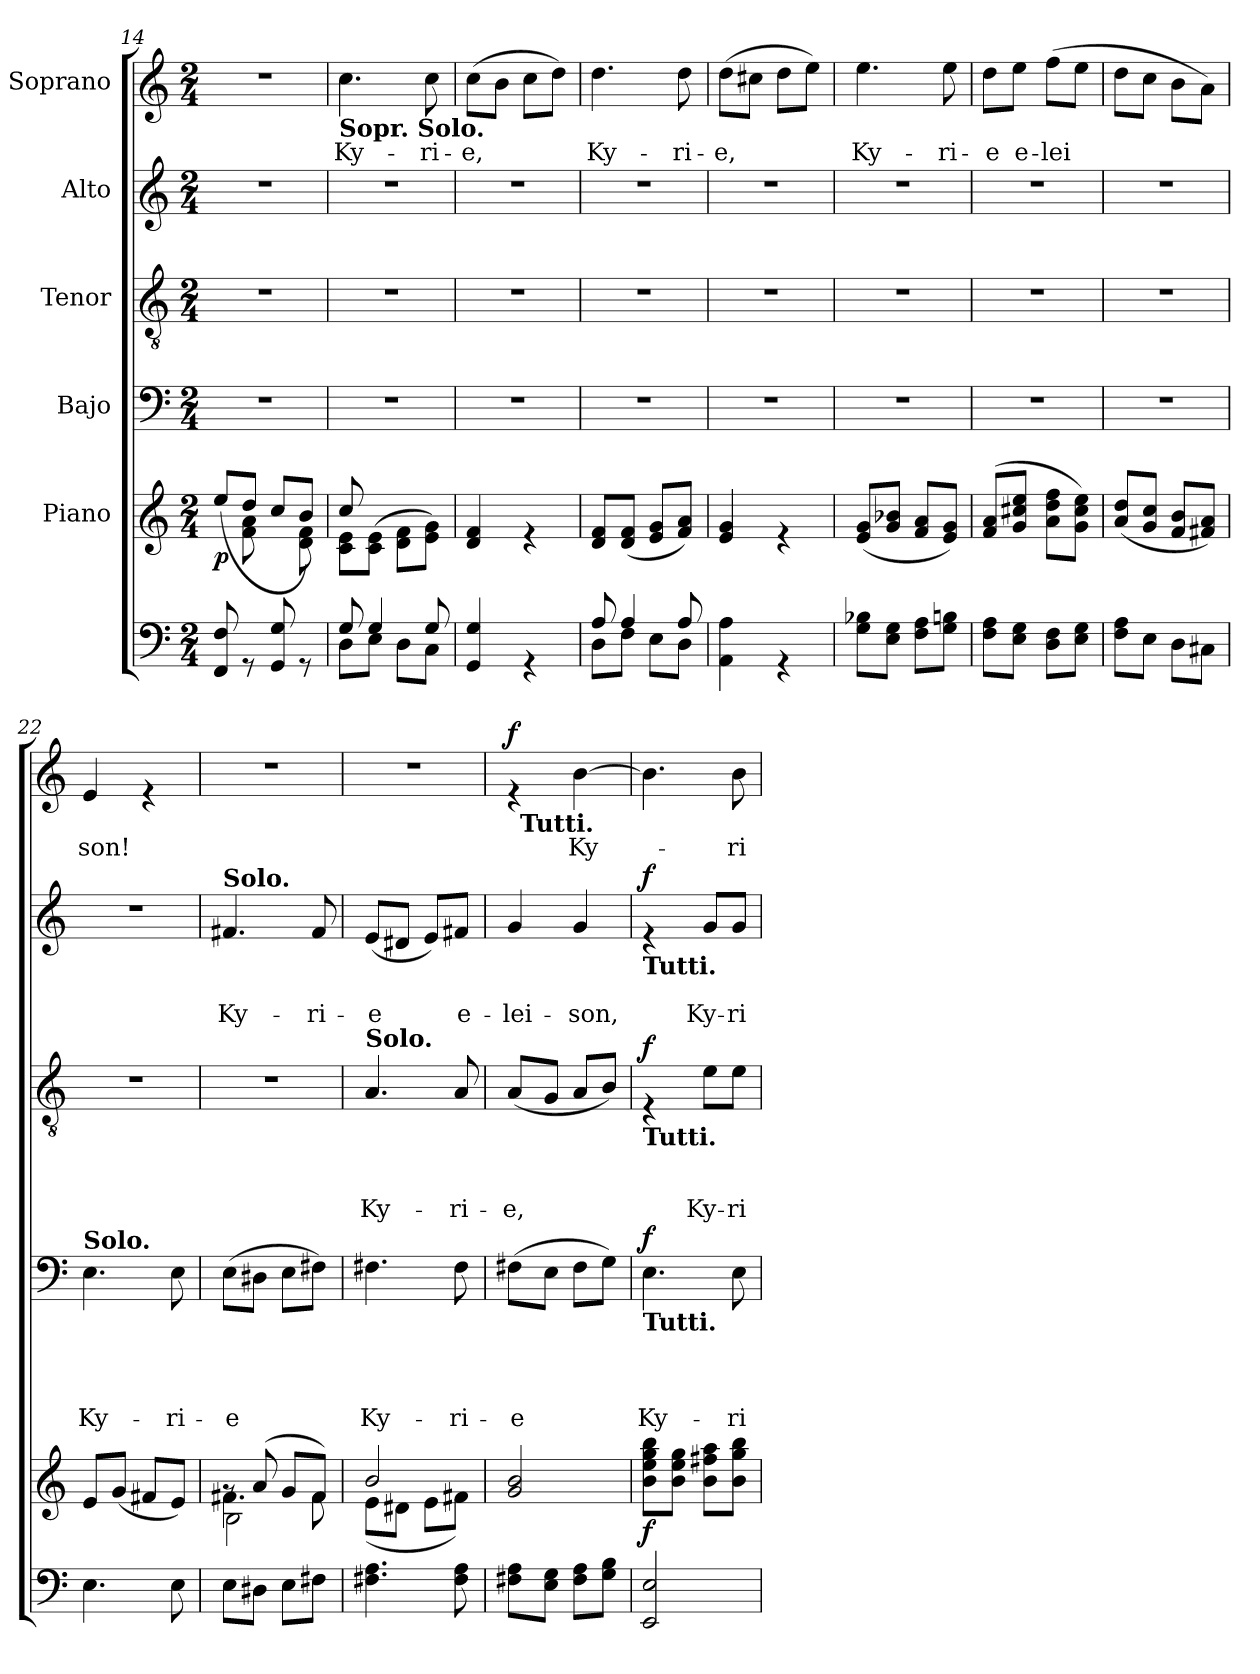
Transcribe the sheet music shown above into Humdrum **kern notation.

**kern	**dynam	**kern	**dynam	**kern	**text	**text	**text	**text	**dynam	**kern	**text	**text	**text	**dynam	**kern	**text	**text	**dynam	**kern	**text	**dynam
*part6	*part6	*part5	*part5	*part4	*part4	*part4	*part4	*part4	*part4	*part3	*part3	*part3	*part3	*part3	*part2	*part2	*part2	*part2	*part1	*part1	*part1
*staff6	*staff6	*staff5	*staff5	*staff4	*staff4	*staff4	*staff4	*staff4	*staff4	*staff3	*staff3	*staff3	*staff3	*staff3	*staff2	*staff2	*staff2	*staff2	*staff1	*staff1	*staff1
*	*	*I"Piano	*	*I"Bajo	*	*	*	*	*	*I"Tenor	*	*	*	*	*I"Alto	*	*	*	*I"Soprano	*	*
*clefF4	*	*clefG2	*	*clefF4	*	*	*	*	*	*clefGv2	*	*	*	*	*clefG2	*	*	*	*clefG2	*	*
*k[]	*	*k[]	*	*k[]	*	*	*	*	*	*k[]	*	*	*	*	*k[]	*	*	*	*k[]	*	*
*C:	*	*C:	*	*C:	*	*	*	*	*	*C:	*	*	*	*	*C:	*	*	*	*C:	*	*
*M2/4	*	*M2/4	*	*M2/4	*	*	*	*	*	*M2/4	*	*	*	*	*M2/4	*	*	*	*M2/4	*	*
=14	=14	=14	=14	=14	=14	=14	=14	=14	=14	=14	=14	=14	=14	=14	=14	=14	=14	=14	=14	=14	=14
*	*	*^	*	*	*	*	*	*	*	*	*	*	*	*	*	*	*	*	*	*	*
!	!	!	!	!LO:DY:b	!	!	!	!	!	!	!	!	!	!	!	!	!	!	!	!	!	!
8FF/ 8F/	.	8ryy	(<8ee/L	p	2r	.	.	.	.	.	2r	.	.	.	.	2r	.	.	.	2r	.	.
8rGG	.	8f\ 8a\	8dd/J	.	.	.	.	.	.	.	.	.	.	.	.	.	.	.	.	.	.	.
8GG/ 8G/	.	8ryy	8cc/L	.	.	.	.	.	.	.	.	.	.	.	.	.	.	.	.	.	.	.
8rGG	.	8d\ 8f\	8b/J)	.	.	.	.	.	.	.	.	.	.	.	.	.	.	.	.	.	.	.
=15	=15	=15	=15	=15	=15	=15	=15	=15	=15	=15	=15	=15	=15	=15	=15	=15	=15	=15	=15	=15	=15	=15
*^	*	*	*	*	*	*	*	*	*	*	*	*	*	*	*	*	*	*	*	*	*	*
!	!	!	!	!	!	!	!	!	!	!	!	!	!	!	!	!	!	!	!	!	!LO:TX:b:B:t=Sopr. Solo.	!	!
!	!	!	!	!	!	!	!	!	!	!	!	!	!	!	!	!	!	!	!	!	!	!LO:LY:b	!
8G/	8D\L	.	8cc/	8c\ 8e\L	.	2r	.	.	.	.	.	2r	.	.	.	.	2r	.	.	.	4.cc\	Ky-	.
4G/	8E\J	.	4.ryy	(>8c\ 8e\J	.	.	.	.	.	.	.	.	.	.	.	.	.	.	.	.	.	.	.
.	8D\L	.	.	8d\ 8f\L	.	.	.	.	.	.	.	.	.	.	.	.	.	.	.	.	.	.	.
!	!	!	!	!	!	!	!	!	!	!	!	!	!	!	!	!	!	!	!	!	!	!LO:LY:b	!
8G/	8C\J	.	.	8e\ 8g\J)	.	.	.	.	.	.	.	.	.	.	.	.	.	.	.	.	8cc\	-ri-	.
=16	=16	=16	=16	=16	=16	=16	=16	=16	=16	=16	=16	=16	=16	=16	=16	=16	=16	=16	=16	=16	=16	=16	=16
!	!	!	!	!	!	!	!	!	!	!	!	!	!	!	!	!	!	!	!	!	!	!LO:LY:b	!
*v	*v	*	*	*	*	*	*	*	*	*	*	*	*	*	*	*	*	*	*	*	*	*	*
*	*	*v	*v	*	*	*	*	*	*	*	*	*	*	*	*	*	*	*	*	*	*	*
4GG/ 4G/	.	4d/ 4f/	.	2r	.	.	.	.	.	2r	.	.	.	.	2r	.	.	.	(>8cc\L	-e,	.
.	.	.	.	.	.	.	.	.	.	.	.	.	.	.	.	.	.	.	8b\J	.	.
4rGG	.	4re	.	.	.	.	.	.	.	.	.	.	.	.	.	.	.	.	8cc\L	.	.
.	.	.	.	.	.	.	.	.	.	.	.	.	.	.	.	.	.	.	8dd\J)	.	.
=17	=17	=17	=17	=17	=17	=17	=17	=17	=17	=17	=17	=17	=17	=17	=17	=17	=17	=17	=17	=17	=17
*^	*	*	*	*	*	*	*	*	*	*	*	*	*	*	*	*	*	*	*	*	*
!	!	!	!	!	!	!	!	!	!	!	!	!	!	!	!	!	!	!	!	!	!LO:LY:b	!
8A/	8D\L	.	8d/ 8f/L	.	2r	.	.	.	.	.	2r	.	.	.	.	2r	.	.	.	4.dd\	Ky-	.
4A/	8F\J	.	(<8d/ 8f/J	.	.	.	.	.	.	.	.	.	.	.	.	.	.	.	.	.	.	.
.	8E\L	.	8e/ 8g/L	.	.	.	.	.	.	.	.	.	.	.	.	.	.	.	.	.	.	.
!	!	!	!	!	!	!	!	!	!	!	!	!	!	!	!	!	!	!	!	!	!LO:LY:b	!
8A/	8D\J	.	8f/ 8a/J)	.	.	.	.	.	.	.	.	.	.	.	.	.	.	.	.	8dd\	-ri-	.
=18	=18	=18	=18	=18	=18	=18	=18	=18	=18	=18	=18	=18	=18	=18	=18	=18	=18	=18	=18	=18	=18	=18
!	!	!	!	!	!	!	!	!	!	!	!	!	!	!	!	!	!	!	!	!	!LO:LY:b	!
*v	*v	*	*	*	*	*	*	*	*	*	*	*	*	*	*	*	*	*	*	*	*	*
4AA\ 4A\	.	4e/ 4g/	.	2r	.	.	.	.	.	2r	.	.	.	.	2r	.	.	.	(>8dd\L	-e,	.
.	.	.	.	.	.	.	.	.	.	.	.	.	.	.	.	.	.	.	8cc#X\J	.	.
4rGG	.	4re	.	.	.	.	.	.	.	.	.	.	.	.	.	.	.	.	8dd\L	.	.
.	.	.	.	.	.	.	.	.	.	.	.	.	.	.	.	.	.	.	8ee\J)	.	.
=19	=19	=19	=19	=19	=19	=19	=19	=19	=19	=19	=19	=19	=19	=19	=19	=19	=19	=19	=19	=19	=19
!	!	!	!	!	!	!	!	!	!	!	!	!	!	!	!	!	!	!	!	!LO:LY:b	!
8G\ 8B-X\L	.	(<8e/ 8g/L	.	2r	.	.	.	.	.	2r	.	.	.	.	2r	.	.	.	4.ee\	Ky-	.
8E\ 8G\J	.	8g/ 8b-X/J	.	.	.	.	.	.	.	.	.	.	.	.	.	.	.	.	.	.	.
8F\ 8A\L	.	8f/ 8a/L	.	.	.	.	.	.	.	.	.	.	.	.	.	.	.	.	.	.	.
!	!	!	!	!	!	!	!	!	!	!	!	!	!	!	!	!	!	!	!	!LO:LY:b	!
8G\ 8Bn\J	.	8e/ 8g/J)	.	.	.	.	.	.	.	.	.	.	.	.	.	.	.	.	8ee\	-ri-	.
=20	=20	=20	=20	=20	=20	=20	=20	=20	=20	=20	=20	=20	=20	=20	=20	=20	=20	=20	=20	=20	=20
!	!	!	!	!	!	!	!	!	!	!	!	!	!	!	!	!	!	!	!	!LO:LY:b	!
8F\ 8A\L	.	(>8f/ 8a/L	.	2r	.	.	.	.	.	2r	.	.	.	.	2r	.	.	.	8dd\L	-e	.
!	!	!	!	!	!	!	!	!	!	!	!	!	!	!	!	!	!	!	!	!LO:LY:b	!
8E\ 8G\J	.	8g/ 8cc#X/ 8ee/J	.	.	.	.	.	.	.	.	.	.	.	.	.	.	.	.	8ee\J	e-	.
!	!	!	!	!	!	!	!	!	!	!	!	!	!	!	!	!	!	!	!	!LO:LY:b	!
8D\ 8F\L	.	8a\ 8dd\ 8ff\L	.	.	.	.	.	.	.	.	.	.	.	.	.	.	.	.	(>8ff\L	-lei	.
8E\ 8G\J	.	8g\ 8cc#\ 8ee\J)	.	.	.	.	.	.	.	.	.	.	.	.	.	.	.	.	8ee\J	.	.
!!LO:PB:g=z
=21	=21	=21	=21	=21	=21	=21	=21	=21	=21	=21	=21	=21	=21	=21	=21	=21	=21	=21	=21	=21	=21
8F\ 8A\L	.	(<8a/ 8dd/L	.	2r	.	.	.	.	.	2r	.	.	.	.	2r	.	.	.	8dd\L	.	.
8E\J	.	8g/ 8cc/J	.	.	.	.	.	.	.	.	.	.	.	.	.	.	.	.	8cc\J	.	.
8D\L	.	8f/ 8b/L	.	.	.	.	.	.	.	.	.	.	.	.	.	.	.	.	8b\L	.	.
8C#X\J	.	8f#X/ 8a/J)	.	.	.	.	.	.	.	.	.	.	.	.	.	.	.	.	8a\J)	.	.
!!LO:LB:g=z
=22	=22	=22	=22	=22	=22	=22	=22	=22	=22	=22	=22	=22	=22	=22	=22	=22	=22	=22	=22	=22	=22
!	!	!	!	!LO:TX:a:B:t=Solo.	!	!	!	!	!	!	!	!	!	!	!	!	!	!	!	!	!
!	!	!	!	!	!	!	!	!LO:LY:b	!	!	!	!	!	!	!	!	!	!	!	!LO:LY:b	!
4.E\	.	8e/L	.	4.E\	.	.	.	Ky-	.	2r	.	.	.	.	2r	.	.	.	4e/	son!	.
.	.	(<8g/J	.	.	.	.	.	.	.	.	.	.	.	.	.	.	.	.	.	.	.
.	.	8f#X/L	.	.	.	.	.	.	.	.	.	.	.	.	.	.	.	.	4re	.	.
!	!	!	!	!	!	!	!	!LO:LY:b	!	!	!	!	!	!	!	!	!	!	!	!	!
8E\	.	8e/J)	.	8E\	.	.	.	-ri-	.	.	.	.	.	.	.	.	.	.	.	.	.
=23	=23	=23	=23	=23	=23	=23	=23	=23	=23	=23	=23	=23	=23	=23	=23	=23	=23	=23	=23	=23	=23
*	*	*^	*	*	*	*	*	*	*	*	*	*	*	*	*	*	*	*	*	*	*
*	*	*	*^	*	*	*	*	*	*	*	*	*	*	*	*	*	*	*	*	*	*	*
!	!	!	!	!	!	!	!	!	!	!	!	!	!	!	!	!	!LO:TX:a:B:t=Solo.	!	!	!	!	!	!
!	!	!	!	!	!	!	!	!	!	!LO:LY:b	!	!	!	!	!	!	!	!	!LO:LY:b	!	!	!	!
8E\L	.	8rg	4.f#X\	2B\	.	(>8E\L	.	.	.	-e	.	2r	.	.	.	.	4.f#X/	.	Ky-	.	2r	.	.
8D#X\J	.	(<8a/	.	.	.	8D#X\J	.	.	.	.	.	.	.	.	.	.	.	.	.	.	.	.	.
8E\L	.	8g/L	.	.	.	8E\L	.	.	.	.	.	.	.	.	.	.	.	.	.	.	.	.	.
!	!	!	!	!	!	!	!	!	!	!	!	!	!	!	!	!	!	!	!LO:LY:b	!	!	!	!
8F#X\J	.	8f#/J)	8f#\	.	.	8F#X\J)	.	.	.	.	.	.	.	.	.	.	8f#/	.	-ri-	.	.	.	.
*	*	*	*v	*v	*	*	*	*	*	*	*	*	*	*	*	*	*	*	*	*	*	*	*
=24	=24	=24	=24	=24	=24	=24	=24	=24	=24	=24	=24	=24	=24	=24	=24	=24	=24	=24	=24	=24	=24	=24
!	!	!	!	!	!	!	!	!	!	!	!LO:TX:a:B:t=Solo.	!	!	!	!	!	!	!	!	!	!	!
!	!	!	!	!	!	!	!	!	!LO:LY:b	!	!	!	!	!LO:LY:b	!	!	!	!LO:LY:b	!	!	!	!
4.F#X\ 4.A\	.	2b/	(>8e\L	.	4.F#X\	.	.	.	Ky-	.	4.A/	.	.	Ky-	.	(<8e/L	.	-e	.	2r	.	.
.	.	.	8d#X\J	.	.	.	.	.	.	.	.	.	.	.	.	8d#X/J	.	.	.	.	.	.
.	.	.	8e\L	.	.	.	.	.	.	.	.	.	.	.	.	8e/L)	.	.	.	.	.	.
!	!	!	!	!	!	!	!	!	!LO:LY:b	!	!	!	!	!LO:LY:b	!	!	!	!LO:LY:b	!	!	!	!
8F#\ 8A\	.	.	8f#X\J)	.	8F#\	.	.	.	-ri-	.	8A/	.	.	-ri-	.	8f#X/J	.	e-	.	.	.	.
=25	=25	=25	=25	=25	=25	=25	=25	=25	=25	=25	=25	=25	=25	=25	=25	=25	=25	=25	=25	=25	=25	=25
!	!	!	!	!	!	!	!	!	!LO:LY:b	!	!	!	!	!LO:LY:b	!	!	!	!LO:LY:b	!	!	!	!LO:DY:a
*	*	*v	*v	*	*	*	*	*	*	*	*	*	*	*	*	*	*	*	*	*^	*	*
8F#X\ 8A\L	.	2g/ 2b/	.	(>8F#X\L	.	.	.	-e	.	(<8A/L	.	.	-e,	.	4g/	.	-lei-	.	4re	32ryy	.	f
!	!	!	!	!	!	!	!	!	!	!	!	!	!	!	!	!	!	!	!	!LO:TX:b:B:t=Tutti.	!	!
.	.	.	.	.	.	.	.	.	.	.	.	.	.	.	.	.	.	.	.	4...ryy	.	.
8E\ 8G\J	.	.	.	8E\J	.	.	.	.	.	8G/J	.	.	.	.	.	.	.	.	.	.	.	.
!	!	!	!	!	!	!	!	!	!	!	!	!	!	!	!	!	!LO:LY:b	!	!	!	!LO:LY:b	!
8F#\ 8A\L	.	.	.	8F#\L	.	.	.	.	.	8A/L	.	.	.	.	4g/	.	-son,	.	[>4b\	.	Ky-	.
8G\ 8B\J	.	.	.	8G\J)	.	.	.	.	.	8B/J)	.	.	.	.	.	.	.	.	.	.	.	.
=26	=26	=26	=26	=26	=26	=26	=26	=26	=26	=26	=26	=26	=26	=26	=26	=26	=26	=26	=26	=26	=26	=26
!	!	!	!	!	!	!	!	!	!	!	!	!	!	!	!LO:TX:b:B:t=Tutti.	!	!	!	!	!	!	!
!	!	!	!	!	!	!	!	!	!	!LO:TX:b:B:t=Tutti.	!	!	!	!	!	!	!	!	!	!	!	!
!	!	!	!	!LO:TX:b:B:t=Tutti.	!	!	!	!	!	!	!	!	!	!	!	!	!	!	!	!	!	!
!	!LO:DY:a	!	!	!	!	!	!	!LO:LY:b	!LO:DY:a	!	!	!	!	!LO:DY:a	!	!	!	!LO:DY:a	!	!	!	!
*	*	*	*	*	*	*	*	*	*	*	*	*	*	*	*	*	*	*	*v	*v	*	*
2EE/ 2E/	f	8b\ 8ee\ 8gg\ 8bb\L	.	4.E\	.	.	.	Ky-	f	4rE	.	.	.	f	4re	.	.	f	4.b\]	.	.
.	.	8b\ 8ee\ 8gg\J	.	.	.	.	.	.	.	.	.	.	.	.	.	.	.	.	.	.	.
!	!	!	!	!	!	!	!	!	!	!	!	!	!LO:LY:b	!	!	!	!LO:LY:b	!	!	!	!
.	.	8b\ 8ff#X\ 8aa\L	.	.	.	.	.	.	.	8e\L	.	.	Ky-	.	8g/L	.	Ky-	.	.	.	.
!	!	!	!	!	!	!	!	!LO:LY:b	!	!	!	!	!LO:LY:b	!	!	!	!LO:LY:b	!	!	!LO:LY:b	!
.	.	8b\ 8gg\ 8bb\J	.	8E\	.	.	.	-ri-	.	8e\J	.	.	-ri-	.	8g/J	.	-ri-	.	8b\	-ri-	.
=	=	=	=	=	=	=	=	=	=	=	=	=	=	=	=	=	=	=	=	=	=
*-	*-	*-	*-	*-	*-	*-	*-	*-	*-	*-	*-	*-	*-	*-	*-	*-	*-	*-	*-	*-	*-
